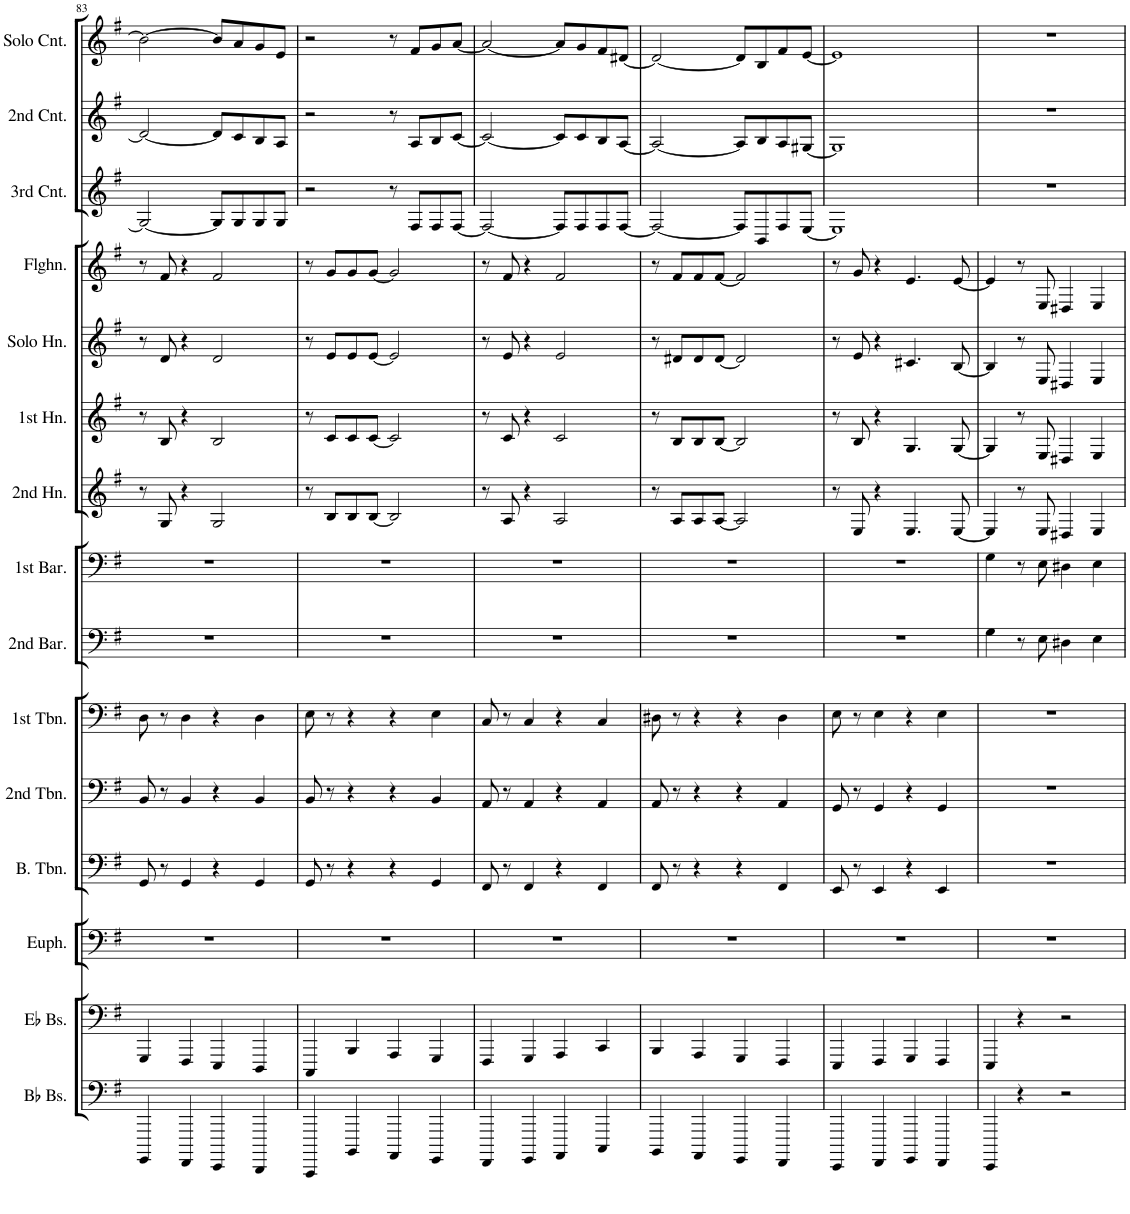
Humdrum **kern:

**kern	**kern	**kern	**kern	**kern	**kern	**kern	**kern	**kern	**kern	**kern	**kern	**kern	**kern	**kern
*part15	*part14	*part13	*part12	*part11	*part10	*part9	*part8	*part7	*part6	*part5	*part4	*part3	*part2	*part1
*staff15	*staff14	*staff13	*staff12	*staff11	*staff10	*staff9	*staff8	*staff7	*staff6	*staff5	*staff4	*staff3	*staff2	*staff1
*I"Bb Bass	*I"Eb Bass	*I"Euphonium	*I"Bass Trombone	*I"2nd Trombone	*I"1st Trombone	*I"2nd Baritone	*I"1st Baritone	*I"2nd Horn	*I"1st Horn	*I"Solo Horn	*I"Flugelhorn	*I"3rd Cornet	*I"2nd Cornet	*I"Solo Cornet
*I'Bb Bs.	*I'Eb Bs.	*I'Euph.	*I'B. Tbn.	*I'2nd Tbn.	*I'1st Tbn.	*I'2nd Bar.	*I'1st Bar.	*I'2nd Hn.	*I'1st Hn.	*I'Solo Hn.	*I'Flghn.	*I'3rd Cnt.	*I'2nd Cnt.	*I'Solo Cnt.
!!LO:PB:g=z
*clefF4	*clefF4	*clefF4	*clefF4	*clefF4	*clefF4	*clefF4	*clefF4	*clefG2	*clefG2	*clefG2	*clefG2	*clefG2	*clefG2	*clefG2
*	*	*	*	*	*	*Trd4c7	*Trd4c7	*Trd4c7	*Trd4c7	*Trd4c7	*Trd1c2	*Trd1c2	*Trd1c2	*Trd1c2
*k[f#]	*k[f#]	*k[f#]	*k[f#]	*k[f#]	*k[f#]	*k[f#]	*k[f#]	*k[f#]	*k[f#]	*k[f#]	*k[f#]	*k[f#]	*k[f#]	*k[f#]
*M4/4	*M4/4	*M4/4	*M4/4	*M4/4	*M4/4	*M4/4	*M4/4	*M4/4	*M4/4	*M4/4	*M4/4	*M4/4	*M4/4	*M4/4
=83	=83	=83	=83	=83	=83	=83	=83	=83	=83	=83	=83	=83	=83	=83
4GGGG/	4GGG/	1r	8GG/	8BB/	8D\	1r	1r	8r	8r	8r	8r	2G/_	2d/_	2b\_
.	.	.	8r	8r	8r	.	.	8G/	8B/	8d/	8f#/	.	.	.
4FFFF#/	4FFF#/	.	4GG/	4BB/	4D\	.	.	4r	4r	4r	4r	.	.	.
4EEEE/	4EEE/	.	4r	4r	4r	.	.	2G/	2B/	2d/	2f#/	8G/L]	8d/L]	8b/L]
.	.	.	.	.	.	.	.	.	.	.	.	8G/	8c/	8a/
4DDDD/	4DDD/	.	4GG/	4BB/	4D\	.	.	.	.	.	.	8G/	8B/	8g/
.	.	.	.	.	.	.	.	.	.	.	.	8G/J	8A/J	8e/J
=84	=84	=84	=84	=84	=84	=84	=84	=84	=84	=84	=84	=84	=84	=84
4CCCC/	4CCC/	1r	8GG/	8BB/	8E\	1r	1r	8r	8r	8r	8r	2r	2r	2r
.	.	.	8r	8r	8r	.	.	8B/L	8c/L	8e/L	8g/L	.	.	.
4BBBB/	4BBB/	.	4r	4r	4r	.	.	8B/	8c/	8e/	8g/	.	.	.
.	.	.	.	.	.	.	.	[8B/J	[8c/J	[8e/J	[8g/J	.	.	.
4AAAA/	4AAA/	.	4r	4r	4r	.	.	2B/]	2c/]	2e/]	2g/]	8r	8r	8r
.	.	.	.	.	.	.	.	.	.	.	.	8F#/L	8A/L	8f#/L
4GGGG/	4GGG/	.	4GG/	4BB/	4E\	.	.	.	.	.	.	8F#/	8B/	8g/
.	.	.	.	.	.	.	.	.	.	.	.	[8F#/J	[8c/J	[8a/J
=85	=85	=85	=85	=85	=85	=85	=85	=85	=85	=85	=85	=85	=85	=85
4FFFF#/	4FFF#/	1r	8FF#/	8AA/	8C/	1r	1r	8r	8r	8r	8r	2F#/_	2c/_	2a/_
.	.	.	8r	8r	8r	.	.	8A/	8c/	8e/	8f#/	.	.	.
4GGGG/	4GGG/	.	4FF#/	4AA/	4C/	.	.	4r	4r	4r	4r	.	.	.
4AAAA/	4AAA/	.	4r	4r	4r	.	.	2A/	2c/	2e/	2f#/	8F#/L]	8c/L]	8a/L]
.	.	.	.	.	.	.	.	.	.	.	.	8F#/	8c/	8g/
4CCC/	4CC/	.	4FF#/	4AA/	4C/	.	.	.	.	.	.	8F#/	8B/	8f#/
.	.	.	.	.	.	.	.	.	.	.	.	[8F#/J	[8A/J	[8d#X/J
=86	=86	=86	=86	=86	=86	=86	=86	=86	=86	=86	=86	=86	=86	=86
4BBBB/	4BBB/	1r	8FF#/	8AA/	8D#X\	1r	1r	8r	8r	8r	8r	2F#/_	2A/_	2d#/_
.	.	.	8r	8r	8r	.	.	8A/L	8B/L	8d#X/L	8f#/L	.	.	.
4AAAA/	4AAA/	.	4r	4r	4r	.	.	8A/	8B/	8d#/	8f#/	.	.	.
.	.	.	.	.	.	.	.	[8A/J	[8B/J	[8d#/J	[8f#/J	.	.	.
4GGGG/	4GGG/	.	4r	4r	4r	.	.	2A/]	2B/]	2d#/]	2f#/]	8F#/L]	8A/L]	8d#/L]
.	.	.	.	.	.	.	.	.	.	.	.	8BB/	8B/	8B/
4FFFF#/	4FFF#/	.	4FF#/	4AA/	4D#\	.	.	.	.	.	.	8F#/	8A/	8f#/
.	.	.	.	.	.	.	.	.	.	.	.	[8E/J	[8G#X/J	[8e/J
=87	=87	=87	=87	=87	=87	=87	=87	=87	=87	=87	=87	=87	=87	=87
4EEEE/	4EEE/	1r	8EE/	8GG/	8E\	1r	1r	8r	8r	8r	8r	1E]	1G#]	1e]
.	.	.	8r	8r	8r	.	.	8E/	8B/	8e/	8g/	.	.	.
4FFFF#/	4FFF#/	.	4EE/	4GG/	4E\	.	.	4r	4r	4r	4r	.	.	.
4GGGG/	4GGG/	.	4r	4r	4r	.	.	4.E/	4.G/	4.c#X/	4.e/	.	.	.
4FFFF#/	4FFF#/	.	4EE/	4GG/	4E\	.	.	.	.	.	.	.	.	.
.	.	.	.	.	.	.	.	[8E/	[8G/	[8B/	[8e/	.	.	.
=88	=88	=88	=88	=88	=88	=88	=88	=88	=88	=88	=88	=88	=88	=88
4EEEE/	4EEE/	1r	1r	1r	1r	4G\	4G\	4E/]	4G/]	4B/]	4e/]	1r	1r	1r
4r	4r	.	.	.	.	8r	8r	8r	8r	8r	8r	.	.	.
.	.	.	.	.	.	8E\	8E\	8E/	8E/	8E/	8E/	.	.	.
2r	2r	.	.	.	.	4D#X\	4D#X\	4D#X/	4D#X/	4D#X/	4D#X/	.	.	.
.	.	.	.	.	.	4E\	4E\	4E/	4E/	4E/	4E/	.	.	.
=	=	=	=	=	=	=	=	=	=	=	=	=	=	=
*-	*-	*-	*-	*-	*-	*-	*-	*-	*-	*-	*-	*-	*-	*-
